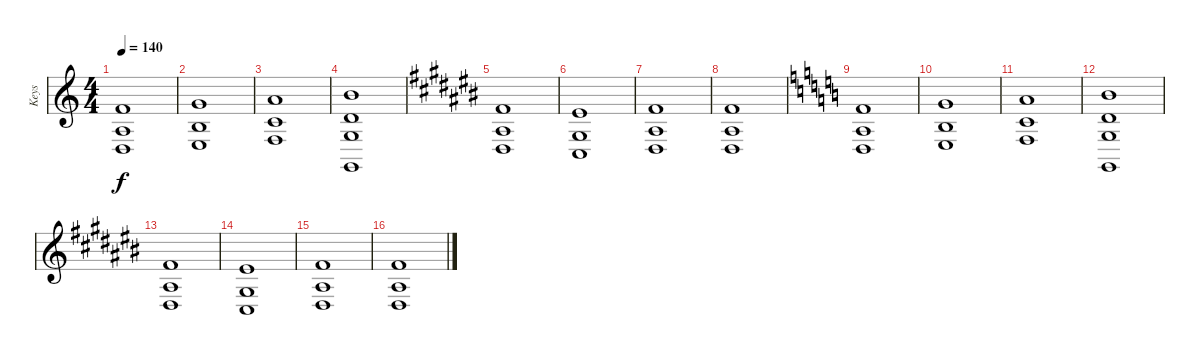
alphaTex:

\track ("Keys" "Keys") {instrument brightacousticpiano}
\staff {score}
\tuning (E4 B3 G3 D3 A2 E2 B1) {hide}
\ts (4 4)
\section ("" "")
\tempo 140
\clef g2
\ks c
(6.2 7.4 5.5).1{dy f} |
(8.2 9.4 7.5).1 |
(10.2 10.4 8.5).1 |
(12.2 12.4 10.5 8.7).1 |
\ks c#
(7.2 8.4 6.5).1 |
(6.2 6.4 4.5).1 |
(7.2 8.4 6.5).1 |
(7.2 8.4 6.5).1 |
\ks c
(6.2 7.4 5.5).1 |
(8.2 9.4 7.5).1 |
(10.2 10.4 8.5).1 |
(12.2 12.4 10.5 8.7).1 |
\ks c#
(7.2 8.4 6.5).1 |
(6.2 6.4 4.5).1 |
(7.2 8.4 6.5).1 |
(7.2 8.4 6.5).1
